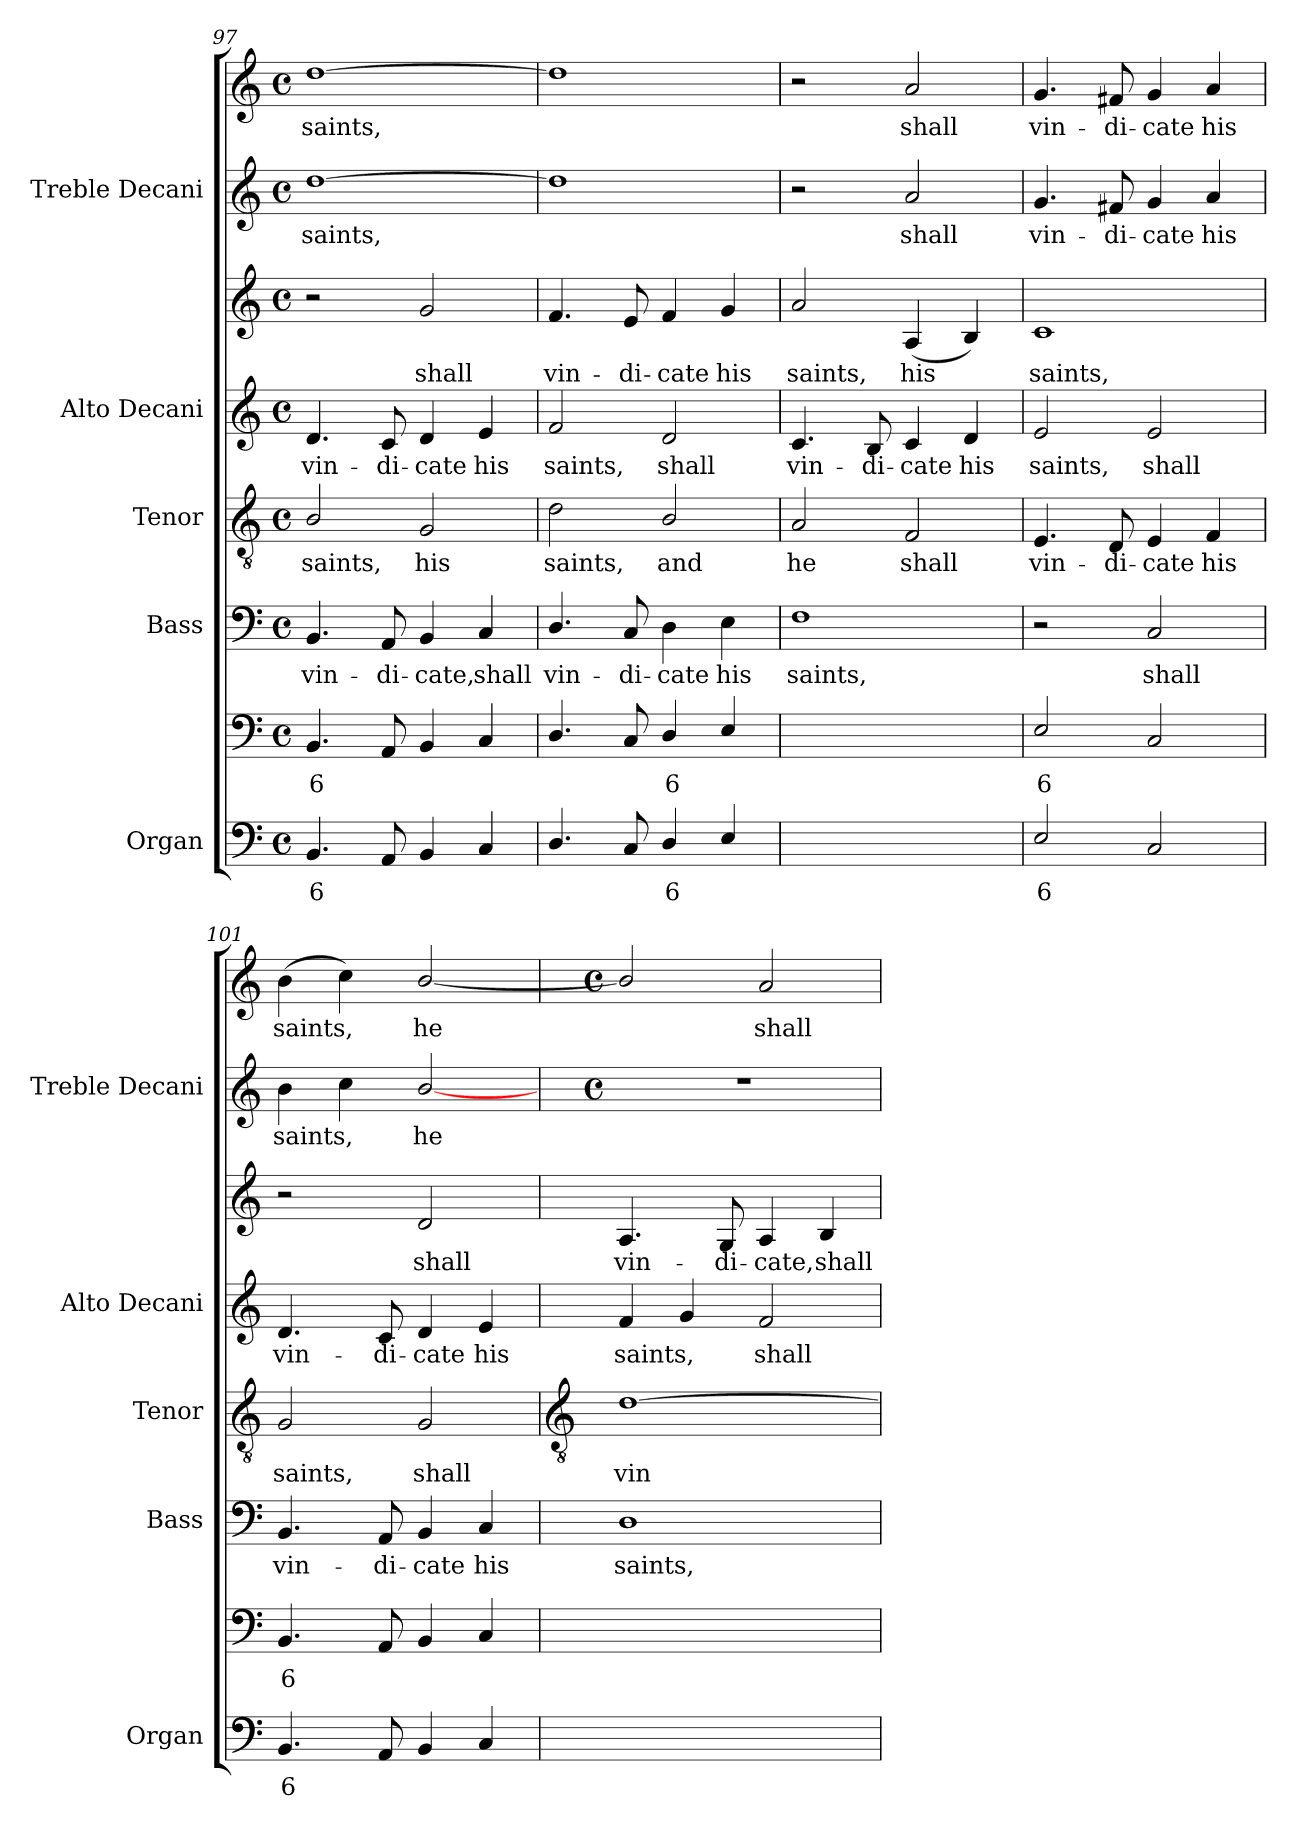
**kern	**text	**kern	**text	**kern	**text	**kern	**text	**kern	**text	**kern	**text	**kern	**text	**kern	**text
*part5	*part5	*part5	*part5	*part4	*part4	*part3	*part3	*part2	*part2	*part2	*part2	*part1	*part1	*part1	*part1
*staff8	*staff8	*staff7	*staff7	*staff6	*staff6	*staff5	*staff5	*staff4	*staff4	*staff3	*staff3	*staff2	*staff2	*staff1	*staff1
*I"Organ	*	*	*	*I"Bass	*	*I"Tenor	*	*I"Alto Decani	*	*	*	*I"Treble Decani	*	*	*
*I'Organ	*	*	*	*I'Bass	*	*I'Tenor	*	*I'Alto Decani	*	*	*	*I'Treble Decani	*	*	*
!!LO:LB:g=z
*clefF4	*	*clefF4	*	*clefF4	*	*clefGv2	*	*clefG2	*	*clefG2	*	*clefG2	*	*clefG2	*
*k[]	*	*k[]	*	*k[]	*	*k[]	*	*k[]	*	*k[]	*	*k[]	*	*k[]	*
*C:	*	*C:	*	*C:	*	*C:	*	*C:	*	*C:	*	*C:	*	*C:	*
*M4/4	*	*M4/4	*	*M4/4	*	*M4/4	*	*M4/4	*	*M4/4	*	*M4/4	*	*M4/4	*
*met(c)	*	*met(c)	*	*met(c)	*	*met(c)	*	*met(c)	*	*met(c)	*	*met(c)	*	*met(c)	*
=97	=97	=97	=97	=97	=97	=97	=97	=97	=97	=97	=97	=97	=97	=97	=97
!	!LO:LY:b	!	!LO:LY:b	!	!LO:LY:b	!	!LO:LY:b	!	!LO:LY:b	!	!	!	!LO:LY:b	!	!LO:LY:b
*^	*	*^	*	*	*	*	*	*	*	*	*	*	*	*	*
4.BB	1ryy	6	4.BB	1ryy	6	4.BB	vin-	2B/	saints,	4.d	vin-	2r	.	[1dd	saints,	[1dd	saints,
!	!	!	!	!	!	!	!LO:LY:b	!	!	!	!LO:LY:b	!	!	!	!	!	!
8AA	.	.	8AA	.	.	8AA	-di-	.	.	8c	-di-	.	.	.	.	.	.
!	!	!	!	!	!	!	!LO:LY:b	!	!LO:LY:b	!	!LO:LY:b	!	!LO:LY:b	!	!	!	!
4BB	.	.	4BB	.	.	4BB	-cate,	2G	his	4d	-cate	2g	shall	.	.	.	.
!	!	!	!	!	!	!	!LO:LY:b	!	!	!	!LO:LY:b	!	!	!	!	!	!
4C	.	.	4C	.	.	4C	shall	.	.	4e	his	.	.	.	.	.	.
=98	=98	=98	=98	=98	=98	=98	=98	=98	=98	=98	=98	=98	=98	=98	=98	=98	=98
!	!	!	!	!	!	!	!LO:LY:b	!	!LO:LY:b	!	!LO:LY:b	!	!LO:LY:b	!	!	!	!
4.D/	1ryy	.	4.D/	1ryy	.	4.D/	vin-	2d	saints,	2f	saints,	4.f	vin-	1dd]	.	1dd]	.
!	!	!	!	!	!	!	!LO:LY:b	!	!	!	!	!	!LO:LY:b	!	!	!	!
8C	.	.	8C	.	.	8C	-di-	.	.	.	.	8e	-di-	.	.	.	.
!	!	!LO:LY:b	!	!	!LO:LY:b	!	!LO:LY:b	!	!LO:LY:b	!	!LO:LY:b	!	!LO:LY:b	!	!	!	!
4D	.	6	4D	.	6	4D	-cate	2B/	and	2d	shall	4f	-cate	.	.	.	.
!	!	!	!	!	!	!	!LO:LY:b	!	!	!	!	!	!LO:LY:b	!	!	!	!
4E	.	.	4E	.	.	4E	his	.	.	.	.	4g	his	.	.	.	.
=99	=99	=99	=99	=99	=99	=99	=99	=99	=99	=99	=99	=99	=99	=99	=99	=99	=99
!	!	!	!	!	!	!	!LO:LY:b	!	!LO:LY:b	!	!LO:LY:b	!	!LO:LY:b	!	!	!	!
[2Fyy	1ryy	.	[2Fyy	1ryy	.	1F	saints,	2A	he	4.c	vin-	2a	saints,	2r	.	2r	.
!	!	!	!	!	!	!	!	!	!	!	!LO:LY:b	!	!	!	!	!	!
.	.	.	.	.	.	.	.	.	.	8B	-di-	.	.	.	.	.	.
!	!	!LO:LY:b	!	!	!LO:LY:b	!	!	!	!LO:LY:b	!	!LO:LY:b	!	!LO:LY:b	!	!LO:LY:b	!	!LO:LY:b
4Fyy_	.	5	4Fyy_	.	5	.	.	2F	shall	4c	-cate	(<4A	his	2a	shall	2a	shall
!	!	!LO:LY:b	!	!	!LO:LY:b	!	!	!	!	!	!LO:LY:b	!	!	!	!	!	!
4Fyy]	.	6	4Fyy]	.	6	.	.	.	.	4d	his	4B)	.	.	.	.	.
=100	=100	=100	=100	=100	=100	=100	=100	=100	=100	=100	=100	=100	=100	=100	=100	=100	=100
!	!	!LO:LY:b	!	!	!LO:LY:b	!	!	!	!LO:LY:b	!	!LO:LY:b	!	!LO:LY:b	!	!LO:LY:b	!	!LO:LY:b
2E	1ryy	6	2E	1ryy	6	2r	.	4.E	vin-	2e	saints,	1c	saints,	4.g	vin-	4.g	vin-
!	!	!	!	!	!	!	!	!	!LO:LY:b	!	!	!	!	!	!LO:LY:b	!	!LO:LY:b
.	.	.	.	.	.	.	.	8D	-di-	.	.	.	.	8f#X	-di-	8f#X	-di-
!	!	!	!	!	!	!	!LO:LY:b	!	!LO:LY:b	!	!LO:LY:b	!	!	!	!LO:LY:b	!	!LO:LY:b
2C	.	.	2C	.	.	2C	shall	4E	-cate	2e	shall	.	.	4g	-cate	4g	-cate
!	!	!	!	!	!	!	!	!	!LO:LY:b	!	!	!	!	!	!LO:LY:b	!	!LO:LY:b
.	.	.	.	.	.	.	.	4F	his	.	.	.	.	4a	his	4a	his
=101	=101	=101	=101	=101	=101	=101	=101	=101	=101	=101	=101	=101	=101	=101	=101	=101	=101
!	!	!LO:LY:b	!	!	!LO:LY:b	!	!LO:LY:b	!	!LO:LY:b	!	!LO:LY:b	!	!	!	!LO:LY:b	!	!LO:LY:b
4.BB	1ryy	6	4.BB	1ryy	6	4.BB	vin-	2G	saints,	4.d	vin-	2r	.	4b	saints,	(>4b	saints,
.	.	.	.	.	.	.	.	.	.	.	.	.	.	4cc	.	4cc)	.
!	!	!	!	!	!	!	!LO:LY:b	!	!	!	!LO:LY:b	!	!	!	!	!	!
8AA	.	.	8AA	.	.	8AA	-di-	.	.	8c	-di-	.	.	.	.	.	.
!	!	!	!	!	!	!	!LO:LY:b	!	!LO:LY:b	!	!LO:LY:b	!	!LO:LY:b	!	!LO:LY:b	!	!LO:LY:b
4BB	.	.	4BB	.	.	4BB	-cate	2G	shall	4d	-cate	2d	shall	[2b/	he	[2b/	he
!	!	!	!	!	!	!	!LO:LY:b	!	!	!	!LO:LY:b	!	!	!	!	!	!
4C	.	.	4C	.	.	4C	his	.	.	4e	his	.	.	.	.	.	.
!!LO:LB:g=z
=102	=102	=102	=102	=102	=102	=102	=102	=102	=102	=102	=102	=102	=102	=102	=102	=102	=102
*	*	*	*	*	*	*	*	*clefGv2	*	*	*	*	*	*	*	*	*
*	*	*	*	*	*	*	*	*	*	*	*	*	*	*k[]	*	*k[]	*
*	*	*	*	*	*	*	*	*	*	*	*	*	*	*C:	*	*C:	*
*	*	*	*	*	*	*	*	*	*	*	*	*	*	*M4/4	*	*M4/4	*
*	*	*	*	*	*	*	*	*	*	*	*	*	*	*met(c)	*	*met(c)	*
!	!	!LO:LY:b	!	!	!LO:LY:b	!	!LO:LY:b	!	!LO:LY:b	!	!LO:LY:b	!	!LO:LY:b	!	!	!	!
[2Dyy	1ryy	6	[2Dyy	1ryy	6	1D	saints,	[1d	vin-	4f	saints,	4.A	vin-	1r	.	2b/]	.
.	.	.	.	.	.	.	.	.	.	4g	.	.	.	.	.	.	.
!	!	!	!	!	!	!	!	!	!	!	!	!	!LO:LY:b	!	!	!	!
.	.	.	.	.	.	.	.	.	.	.	.	8G	-di-	.	.	.	.
!	!	!LO:LY:b	!	!	!LO:LY:b	!	!	!	!	!	!LO:LY:b	!	!LO:LY:b	!	!	!	!LO:LY:b
2Dyy]	.	5	2Dyy]	.	5	.	.	.	.	2f	shall	4A	-cate,	.	.	2a	shall
!	!	!	!	!	!	!	!	!	!	!	!	!	!LO:LY:b	!	!	!	!
.	.	.	.	.	.	.	.	.	.	.	.	4B	shall	.	.	.	.
*v	*v	*	*	*	*	*	*	*	*	*	*	*	*	*	*	*	*
*	*	*v	*v	*	*	*	*	*	*	*	*	*	*	*	*	*
=	=	=	=	=	=	=	=	=	=	=	=	=	=	=	=
*-	*-	*-	*-	*-	*-	*-	*-	*-	*-	*-	*-	*-	*-	*-	*-
